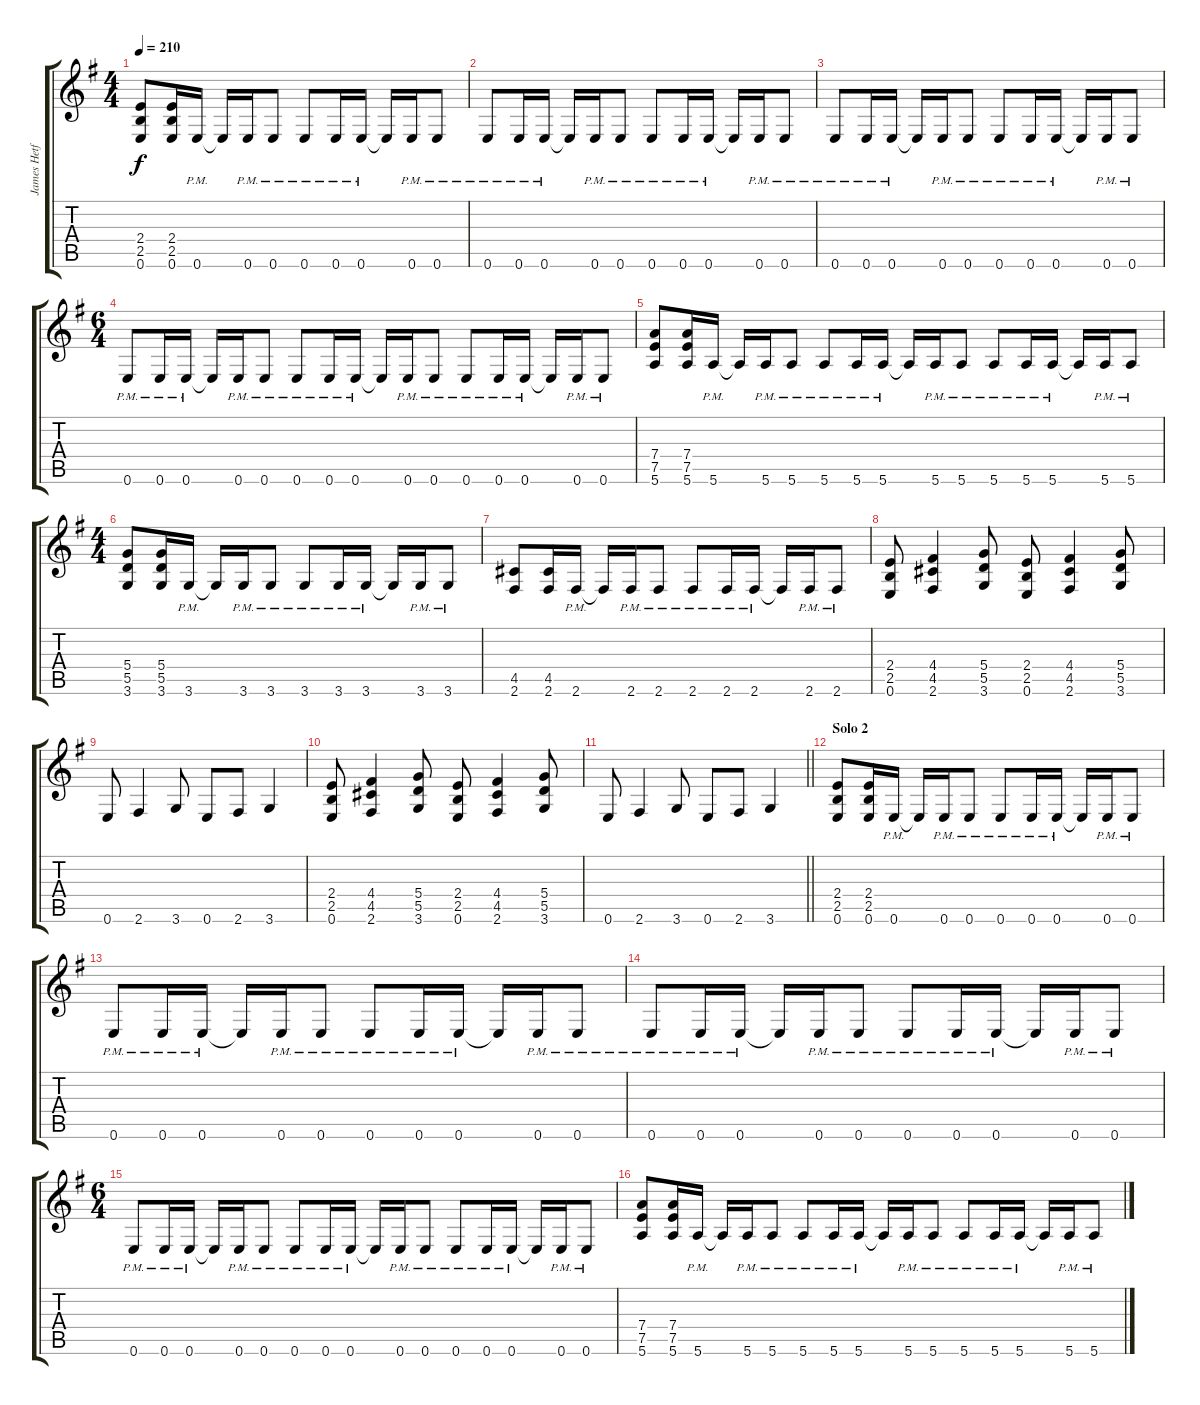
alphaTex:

\track ("James Hetfield" "James Hetf") {instrument distortionguitar}
\staff {score tabs}
\tuning (E4 B3 G3 D3 A2 E2) {hide}
\ts (4 4)
\tempo 210
\clef g2
\ks g
(2.4 2.5 0.6).8{dy f} (2.4 2.5 0.6).16 0.6{pm}.16 0.6{t}.16 0.6{pm}.16 0.6{pm}.8 0.6{pm}.8 0.6{pm}.16 0.6{pm}.16 0.6{t}.16 0.6{pm}.16 0.6{pm}.8 |
0.6{pm}.8 0.6{pm}.16 0.6{pm}.16 0.6{t}.16 0.6{pm}.16 0.6{pm}.8 0.6{pm}.8 0.6{pm}.16 0.6{pm}.16 0.6{t}.16 0.6{pm}.16 0.6{pm}.8 |
0.6{pm}.8 0.6{pm}.16 0.6{pm}.16 0.6{t}.16 0.6{pm}.16 0.6{pm}.8 0.6{pm}.8 0.6{pm}.16 0.6{pm}.16 0.6{t}.16 0.6{pm}.16 0.6{pm}.8 |
\ts (6 4)
0.6{pm}.8 0.6{pm}.16 0.6{pm}.16 0.6{t}.16 0.6{pm}.16 0.6{pm}.8 0.6{pm}.8 0.6{pm}.16 0.6{pm}.16 0.6{t}.16 0.6{pm}.16 0.6{pm}.8 0.6{pm}.8 0.6{pm}.16 0.6{pm}.16 0.6{t}.16 0.6{pm}.16 0.6{pm}.8 |
(7.4 7.5 5.6).8 (7.4 7.5 5.6).16 5.6{pm}.16 5.6{t}.16 5.6{pm}.16 5.6{pm}.8 5.6{pm}.8 5.6{pm}.16 5.6{pm}.16 5.6{t}.16 5.6{pm}.16 5.6{pm}.8 5.6{pm}.8 5.6{pm}.16 5.6{pm}.16 5.6{t}.16 5.6{pm}.16 5.6{pm}.8 |
\ts (4 4)
(5.4 5.5 3.6).8 (5.4 5.5 3.6).16 3.6{pm}.16 3.6{t}.16 3.6{pm}.16 3.6{pm}.8 3.6{pm}.8 3.6{pm}.16 3.6{pm}.16 3.6{t}.16 3.6{pm}.16 3.6{pm}.8 |
(4.5 2.6).8 (4.5 2.6).16 2.6{pm}.16 2.6{t}.16 2.6{pm}.16 2.6{pm}.8 2.6{pm}.8 2.6{pm}.16 2.6{pm}.16 2.6{t}.16 2.6{pm}.16 2.6{pm}.8 |
(2.4 2.5 0.6).8 (4.4 4.5 2.6).4 (5.4 5.5 3.6).8 (2.4 2.5 0.6).8 (4.4 4.5 2.6).4 (5.4 5.5 3.6).8 |
0.6.8 2.6.4 3.6.8 0.6.8 2.6.8 3.6.4 |
(2.4 2.5 0.6).8 (4.4 4.5 2.6).4 (5.4 5.5 3.6).8 (2.4 2.5 0.6).8 (4.4 4.5 2.6).4 (5.4 5.5 3.6).8 |
\barLineRight lightlight
0.6.8 2.6.4 3.6.8 0.6.8 2.6.8 3.6.4 |
\section ("" "Solo 2")
(2.4 2.5 0.6).8 (2.4 2.5 0.6).16 0.6{pm}.16 0.6{t}.16 0.6{pm}.16 0.6{pm}.8 0.6{pm}.8 0.6{pm}.16 0.6{pm}.16 0.6{t}.16 0.6{pm}.16 0.6{pm}.8 |
0.6{pm}.8 0.6{pm}.16 0.6{pm}.16 0.6{t}.16 0.6{pm}.16 0.6{pm}.8 0.6{pm}.8 0.6{pm}.16 0.6{pm}.16 0.6{t}.16 0.6{pm}.16 0.6{pm}.8 |
0.6{pm}.8 0.6{pm}.16 0.6{pm}.16 0.6{t}.16 0.6{pm}.16 0.6{pm}.8 0.6{pm}.8 0.6{pm}.16 0.6{pm}.16 0.6{t}.16 0.6{pm}.16 0.6{pm}.8 |
\ts (6 4)
0.6{pm}.8 0.6{pm}.16 0.6{pm}.16 0.6{t}.16 0.6{pm}.16 0.6{pm}.8 0.6{pm}.8 0.6{pm}.16 0.6{pm}.16 0.6{t}.16 0.6{pm}.16 0.6{pm}.8 0.6{pm}.8 0.6{pm}.16 0.6{pm}.16 0.6{t}.16 0.6{pm}.16 0.6{pm}.8 |
(7.4 7.5 5.6).8 (7.4 7.5 5.6).16 5.6{pm}.16 5.6{t}.16 5.6{pm}.16 5.6{pm}.8 5.6{pm}.8 5.6{pm}.16 5.6{pm}.16 5.6{t}.16 5.6{pm}.16 5.6{pm}.8 5.6{pm}.8 5.6{pm}.16 5.6{pm}.16 5.6{t}.16 5.6{pm}.16 5.6{pm}.8
